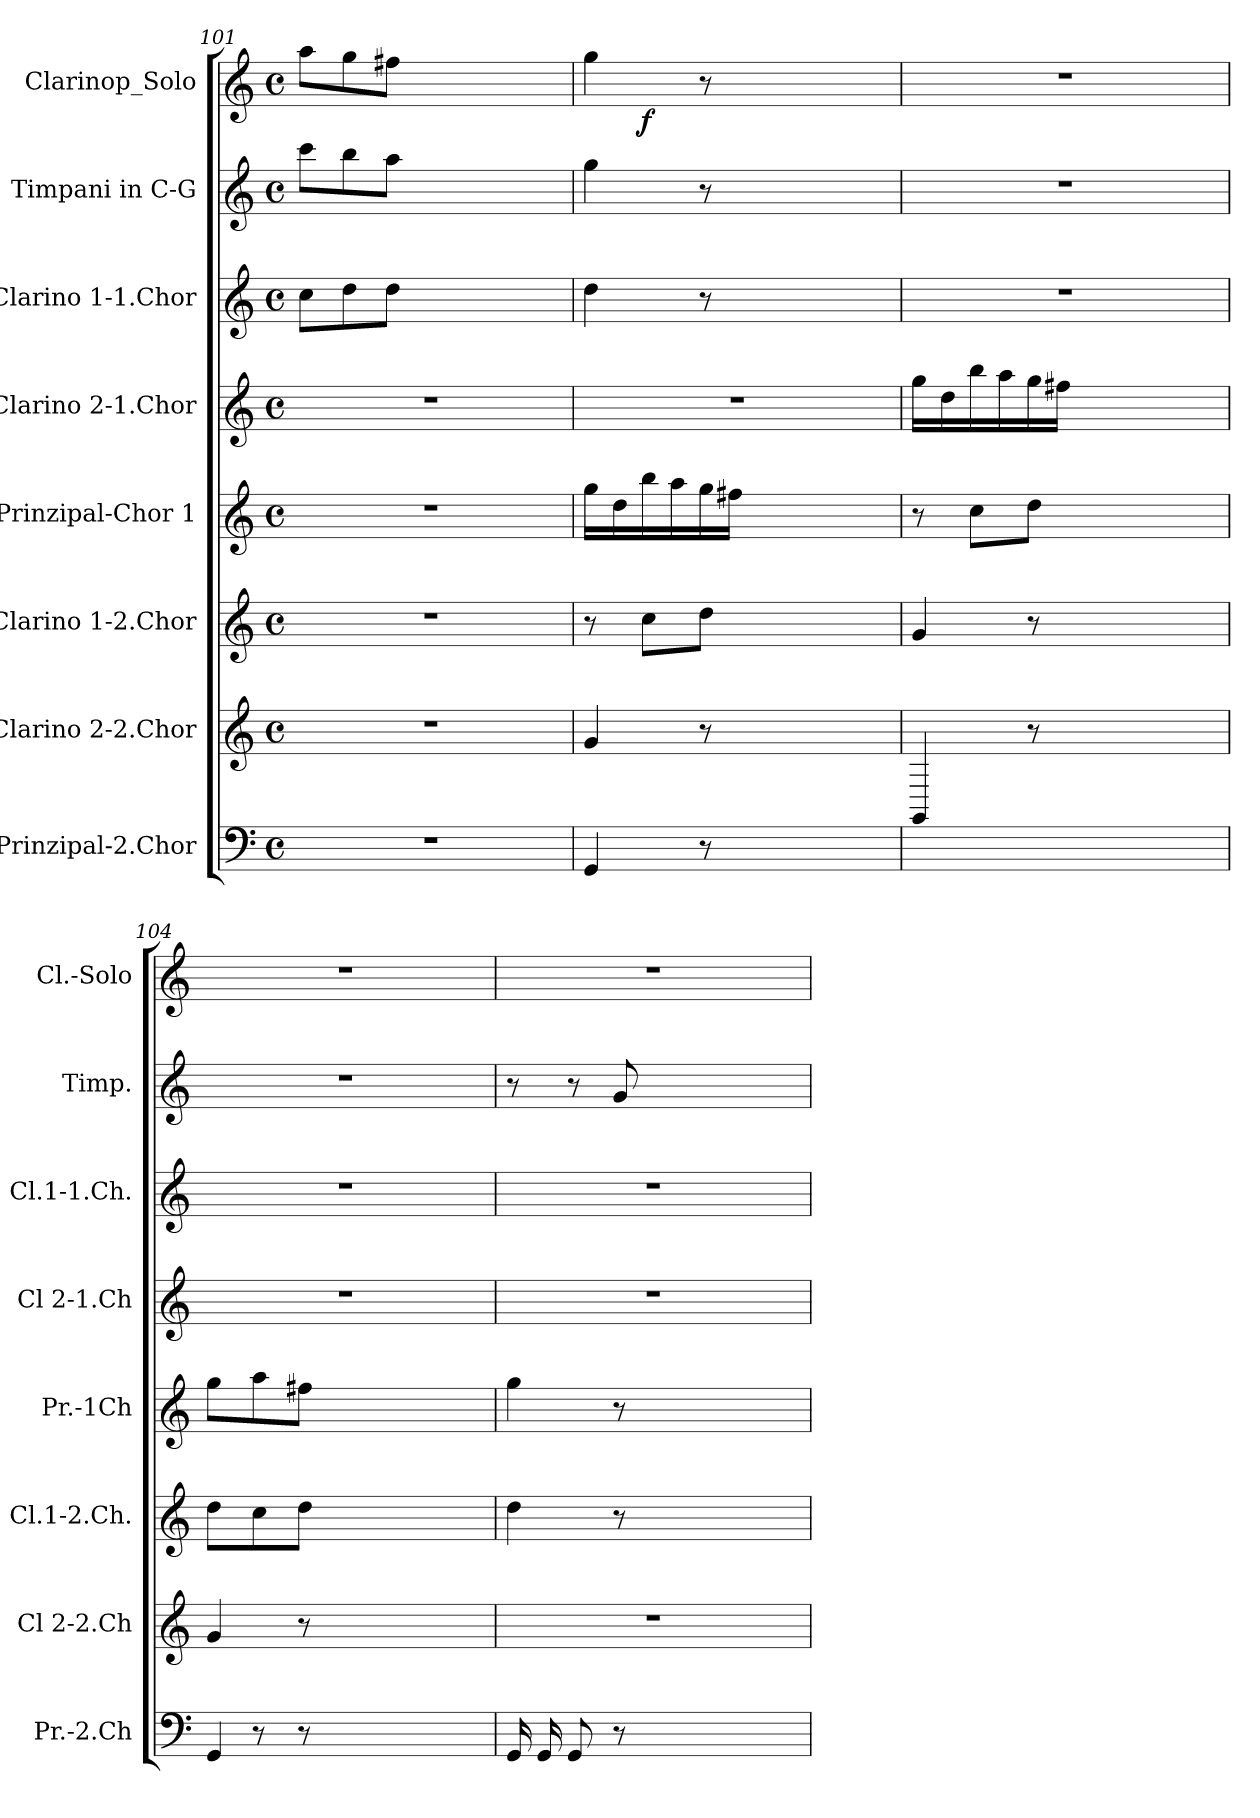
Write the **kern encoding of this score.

**kern	**kern	**kern	**kern	**kern	**kern	**kern	**kern	**dynam
*part8	*part7	*part6	*part5	*part4	*part3	*part2	*part1	*part1
*staff8	*staff7	*staff6	*staff5	*staff4	*staff3	*staff2	*staff1	*staff1
*I"Prinzipal-2.Chor	*I"Clarino 2-2.Chor	*I"Clarino 1-2.Chor	*I"Prinzipal-Chor 1	*I"Clarino 2-1.Chor	*I"Clarino 1-1.Chor	*I"Timpani in C-G	*I"Clarinop_Solo	*
*I'Pr.-2.Ch	*I'Cl 2-2.Ch	*I'Cl.1-2.Ch.	*I'Pr.-1Ch	*I'Cl 2-1.Ch	*I'Cl.1-1.Ch.	*I'Timp.	*I'Cl.-Solo	*
*clefF4	*clefG2	*clefG2	*clefG2	*clefG2	*clefG2	*clefG2	*clefG2	*
*	*	*ITrd1c2	*ITrd1c2	*	*ITrd1c2	*ITrd1c2	*	*
*k[]	*k[]	*k[b-e-]	*k[b-e-]	*k[]	*k[b-e-]	*k[b-e-]	*k[]	*
*C:	*C:	*B-:	*B-:	*C:	*B-:	*B-:	*C:	*
*M4/4	*M4/4	*M4/4	*M4/4	*M4/4	*M4/4	*M4/4	*M4/4	*
*met(c)	*met(c)	*met(c)	*met(c)	*met(c)	*met(c)	*met(c)	*met(c)	*
=101	=101	=101	=101	=101	=101	=101	=101	=101
1r	1r	1r	1r	1r	8b-L	8bb-L	8aaL	.
.	.	.	.	.	8cc	8aa	8gg	.
.	.	.	.	.	8ccJ	8ggJ	8ff#J	.
.	.	.	.	.	2ryy	2ryy	2ryy	.
.	.	.	.	.	8ryy	8ryy	8ryy	.
=102	=102	=102	=102	=102	=102	=102	=102	=102
!	!	!	!	!	!	!	!	!LO:DY:b
!	!	!	!	!	!	!	!	!LO:DY:n=1:b
!	!	!	!	!	!	!	!	!LO:DY:n=2:b
*	*	*	*	*	*	*	*^	*
4GG	4g	8r	16ffLL	1r	4cc	4ff	4gg	8ryy	f f mf
.	.	.	16cc	.	.	.	.	.	.
!	!	!	!	!	!	!	!	!	!LO:DY:n=3:b
.	.	8b-L	16aa	.	.	.	.	2..ryy	f
.	.	.	16gg	.	.	.	.	.	.
8r	8r	8ccJ	16ff	.	8r	8r	8r	.	.
.	.	.	16eeJJ	.	.	.	.	.	.
2ryy	2ryy	2ryy	2ryy	.	2ryy	2ryy	2ryy	.	.
8ryy	8ryy	8ryy	8ryy	.	8ryy	8ryy	8ryy	.	.
*	*	*	*	*	*	*	*v	*v	*
=103	=103	=103	=103	=103	=103	=103	=103	=103
1ryy	4GG	4f	8r	16ggLL	1r	1r	1r	.
.	.	.	.	16dd	.	.	.	.
.	.	.	8b-L	16bb	.	.	.	.
.	.	.	.	16aa	.	.	.	.
.	8r	8r	8ccJ	16gg	.	.	.	.
.	.	.	.	16ff#JJ	.	.	.	.
.	2ryy	2ryy	2ryy	2ryy	.	.	.	.
.	8ryy	8ryy	8ryy	8ryy	.	.	.	.
!!LO:LB:g=z
=104	=104	=104	=104	=104	=104	=104	=104	=104
8GGJ	4g	8ccL	8ffL	1r	1r	1r	1r	.
8r	.	8b-	8gg	.	.	.	.	.
8r	8r	8ccJ	8eeJ	.	.	.	.	.
2ryy	2ryy	2ryy	2ryy	.	.	.	.	.
8ryy	8ryy	8ryy	8ryy	.	.	.	.	.
=105	=105	=105	=105	=105	=105	=105	=105	=105
16GG	1r	4cc	4ff	1r	1r	8r	1r	.
16GG	.	.	.	.	.	.	.	.
8GG	.	.	.	.	.	8r	.	.
8r	.	8r	8r	.	.	8f	.	.
2ryy	.	2ryy	2ryy	.	.	2ryy	.	.
8ryy	.	8ryy	8ryy	.	.	8ryy	.	.
=	=	=	=	=	=	=	=	=
*-	*-	*-	*-	*-	*-	*-	*-	*-
